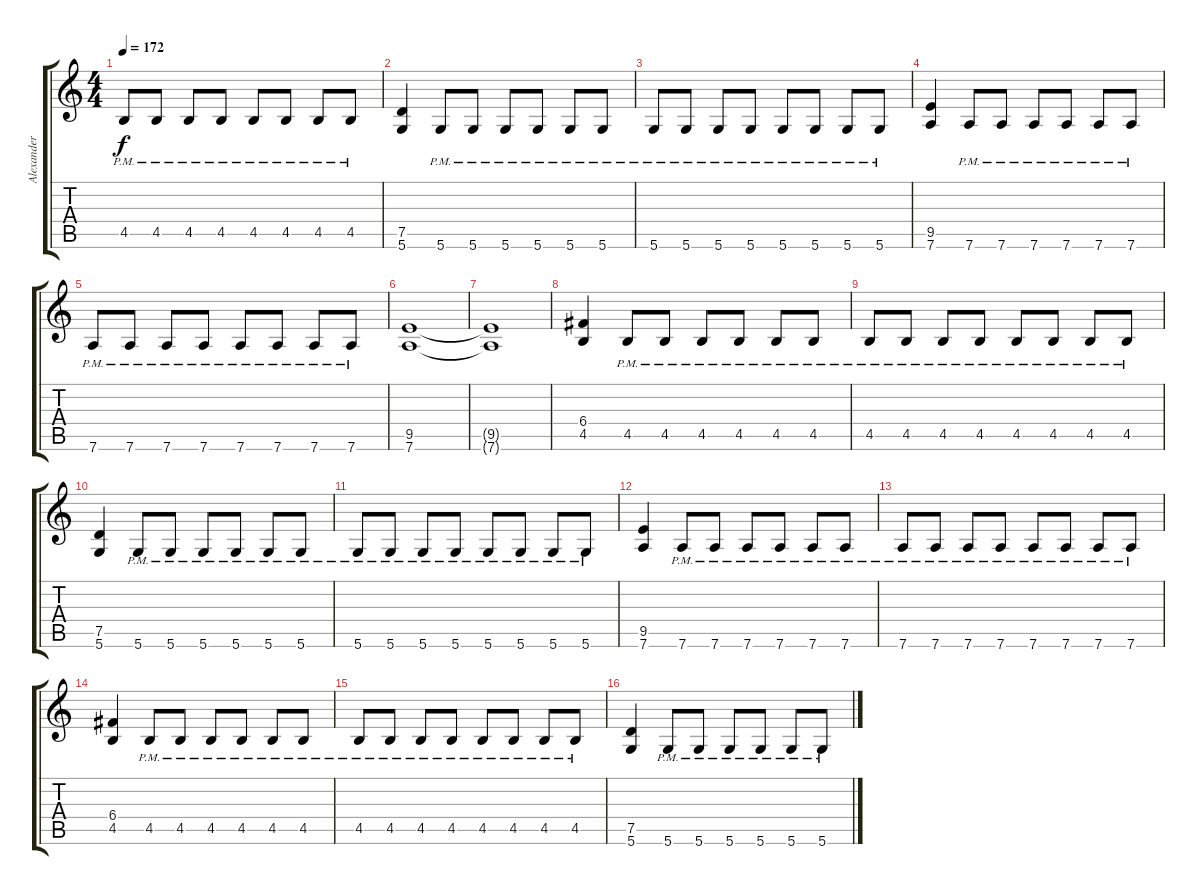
\track ("Alexander Kuoppala" "Alexander ") {instrument distortionguitar}
\staff {score tabs}
\tuning (D4 A3 F3 C3 G2 D2) {hide}
\ts (4 4)
\tempo 172
\clef g2
\ks c
4.5{pm}.8{dy f} 4.5{pm}.8 4.5{pm}.8 4.5{pm}.8 4.5{pm}.8 4.5{pm}.8 4.5{pm}.8 4.5{pm}.8 |
(7.5 5.6).4 5.6{pm}.8 5.6{pm}.8 5.6{pm}.8 5.6{pm}.8 5.6{pm}.8 5.6{pm}.8 |
5.6{pm}.8 5.6{pm}.8 5.6{pm}.8 5.6{pm}.8 5.6{pm}.8 5.6{pm}.8 5.6{pm}.8 5.6{pm}.8 |
(9.5 7.6).4 7.6{pm}.8 7.6{pm}.8 7.6{pm}.8 7.6{pm}.8 7.6{pm}.8 7.6{pm}.8 |
7.6{pm}.8 7.6{pm}.8 7.6{pm}.8 7.6{pm}.8 7.6{pm}.8 7.6{pm}.8 7.6{pm}.8 7.6{pm}.8 |
(9.5 7.6).1 |
(9.5{t} 7.6{t}).1 |
(6.4 4.5).4 4.5{pm}.8 4.5{pm}.8 4.5{pm}.8 4.5{pm}.8 4.5{pm}.8 4.5{pm}.8 |
4.5{pm}.8 4.5{pm}.8 4.5{pm}.8 4.5{pm}.8 4.5{pm}.8 4.5{pm}.8 4.5{pm}.8 4.5{pm}.8 |
(7.5 5.6).4 5.6{pm}.8 5.6{pm}.8 5.6{pm}.8 5.6{pm}.8 5.6{pm}.8 5.6{pm}.8 |
5.6{pm}.8 5.6{pm}.8 5.6{pm}.8 5.6{pm}.8 5.6{pm}.8 5.6{pm}.8 5.6{pm}.8 5.6{pm}.8 |
(9.5 7.6).4 7.6{pm}.8 7.6{pm}.8 7.6{pm}.8 7.6{pm}.8 7.6{pm}.8 7.6{pm}.8 |
7.6{pm}.8 7.6{pm}.8 7.6{pm}.8 7.6{pm}.8 7.6{pm}.8 7.6{pm}.8 7.6{pm}.8 7.6{pm}.8 |
(6.4 4.5).4 4.5{pm}.8 4.5{pm}.8 4.5{pm}.8 4.5{pm}.8 4.5{pm}.8 4.5{pm}.8 |
4.5{pm}.8 4.5{pm}.8 4.5{pm}.8 4.5{pm}.8 4.5{pm}.8 4.5{pm}.8 4.5{pm}.8 4.5{pm}.8 |
(7.5 5.6).4 5.6{pm}.8 5.6{pm}.8 5.6{pm}.8 5.6{pm}.8 5.6{pm}.8 5.6{pm}.8
